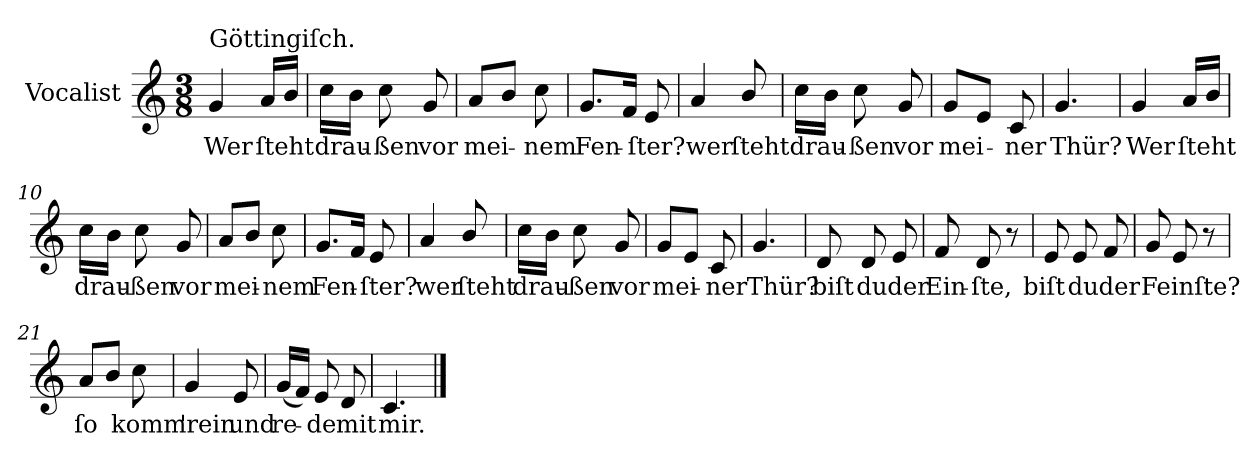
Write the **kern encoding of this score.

**kern	**text
*part1	*part1
*staff1	*staff1
*I"Vocalist	*
*k[]	*
*C:	*
*M3/8	*
=1	=1
!LO:TX:a:t=Göttingiſch.	!
4g	Wer
16aLL	ſteht
16bJJ	.
=2	=2
16ccLL	drau-
16bJJ	.
8cc	-ßen
8g	vor
=3	=3
8aL	mei-
8bJ	.
8cc	-nem
=4	=4
8.gL	Fen-
16fJk	.
8e	-ſter?
=5	=5
4a	wer
8b/	ſteht
=6	=6
16ccLL	drau-
16bJJ	.
8cc	-ßen
8g	vor
=7	=7
8gL	mei-
8eJ	.
8c	-ner
=8	=8
4.g	Thür?
=9	=9
4g	Wer
16aLL	ſteht
16bJJ	.
=10	=10
16ccLL	drau-
16bJJ	.
8cc	-ßen
8g	vor
=11	=11
8aL	mei-
8bJ	.
8cc	-nem
=12	=12
8.gL	Fen-
16fJk	.
8e	-ſter?
=13	=13
4a	wer
8b/	ſteht
=14	=14
16ccLL	drau-
16bJJ	.
8cc	-ßen
8g	vor
=15	=15
8gL	mei-
8eJ	.
8c	-ner
=16	=16
4.g	Thür?
=17	=17
8d	biſt
8d	du
8e	der
=18	=18
8f	Ein-
8d	-ſte,
8r	.
=19	=19
8e	biſt
8e	du
8f	der
=20	=20
8g	Feinſte?
8e	.
8r	.
=21	=21
8aL	ſo
8bJ	.
8cc	komm
=22	=22
4g	'rein
8e	und
=23	=23
(16gLL	re-
16fJJ)	.
8e	-de
8d	mit
=24	=24
4.c	mir.
==	==
*-	*-
